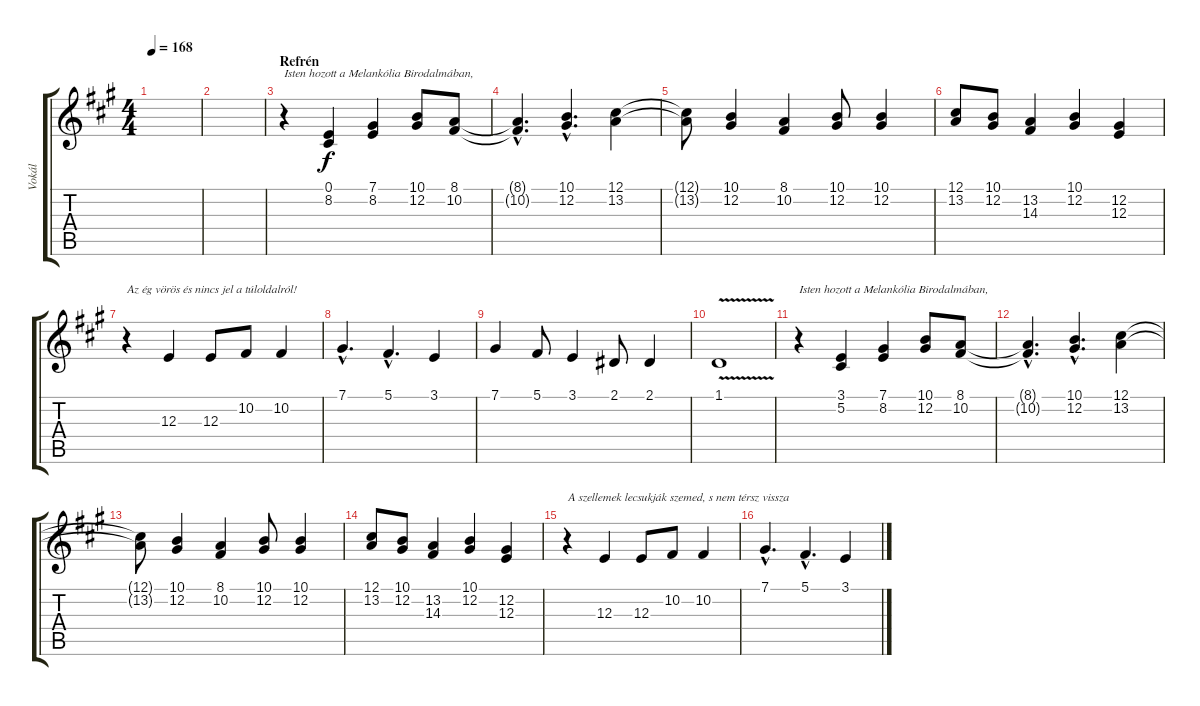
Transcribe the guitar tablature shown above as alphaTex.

\track ("Vokál" "Vokál") {instrument violin}
\staff {score tabs}
\tuning (Db4 Ab3 E3 B2 Gb2 Db2) {hide}
\ts (4 4)
\tempo 168
\clef g2
\ks f#minor
|
|
\section ("" "Refrén")
r.4{txt "Isten hozott a Melankólia Birodalmában,"} (0.1 8.2).4 (7.1 8.2).4 (10.1 12.2).8 (8.1 10.2).8 |
(8.1{hac t} 10.2{hac t}).4{d} (10.1{hac} 12.2{hac}).4{d} (12.1 13.2).4 |
(12.1{t} 13.2{t}).8 (10.1 12.2).4 (8.1 10.2).4 (10.1 12.2).8 (10.1 12.2).4 |
(12.1 13.2).8 (10.1 12.2).8 (13.2 14.3).4 (10.1 12.2).4 (12.2 12.3).4 |
r.4{txt "Az ég vörös és nincs jel a túloldalról!"} 12.3.4 12.3.8 10.2.8 10.2.4 |
7.1{hac}.4{d} 5.1{hac}.4{d} 3.1.4 |
7.1.4 5.1.8 3.1.4 2.1.8 2.1.4 |
1.1{v}.1 |
r.4{txt "Isten hozott a Melankólia Birodalmában,"} (3.1 5.2).4 (7.1 8.2).4 (10.1 12.2).8 (8.1 10.2).8 |
(8.1{hac t} 10.2{hac t}).4{d} (10.1{hac} 12.2{hac}).4{d} (12.1 13.2).4 |
(12.1{t} 13.2{t}).8 (10.1 12.2).4 (8.1 10.2).4 (10.1 12.2).8 (10.1 12.2).4 |
(12.1 13.2).8 (10.1 12.2).8 (13.2 14.3).4 (10.1 12.2).4 (12.2 12.3).4 |
r.4{txt "A szellemek lecsukják szemed, s nem térsz vissza"} 12.3.4 12.3.8 10.2.8 10.2.4 |
7.1{hac}.4{d} 5.1{hac}.4{d} 3.1.4
